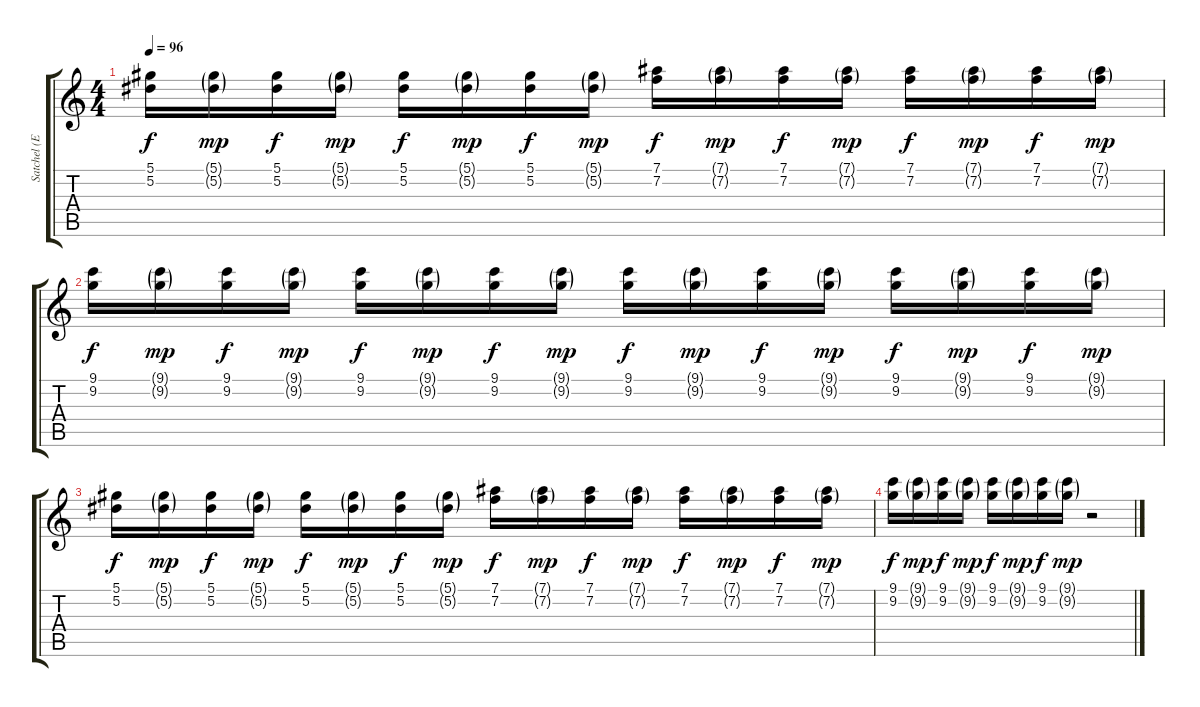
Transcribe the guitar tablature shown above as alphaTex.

\track ("Satchel (Extra)" "Satchel (E") {instrument electricguitarmuted}
\staff {score tabs}
\tuning (Eb4 Bb3 Gb3 Db3 Ab2 Eb2) {hide}
\ts (4 4)
\tempo 96
\clef g2
\ks c
(5.1 5.2).16{dy f volume 6 balance 8} (5.1{g} 5.2{g}).16{dy mp volume 6 balance 10} (5.1 5.2).16{dy f balance 5} (5.1{g} 5.2{g}).16{dy mp balance 12} (5.1 5.2).16{dy f balance 3} (5.1{g} 5.2{g}).16{dy mp balance 15} (5.1 5.2).16{dy f balance 0} (5.1{g} 5.2{g}).16{dy mp balance 16} (7.1 7.2).16{dy f volume 6 balance 8} (7.1{g} 7.2{g}).16{dy mp volume 5 balance 10} (7.1 7.2).16{dy f balance 5} (7.1{g} 7.2{g}).16{dy mp balance 12} (7.1 7.2).16{dy f balance 3} (7.1{g} 7.2{g}).16{dy mp balance 15} (7.1 7.2).16{dy f balance 0} (7.1{g} 7.2{g}).16{dy mp balance 16} |
(9.1 9.2).16{dy f volume 9 balance 8} (9.1{g} 9.2{g}).16{dy mp volume 0 balance 10} (9.1 9.2).16{dy f balance 5} (9.1{g} 9.2{g}).16{dy mp balance 12} (9.1 9.2).16{dy f balance 3} (9.1{g} 9.2{g}).16{dy mp balance 15} (9.1 9.2).16{dy f balance 0} (9.1{g} 9.2{g}).16{dy mp balance 16} (9.1 9.2).16{dy f balance 0} (9.1{g} 9.2{g}).16{dy mp balance 16} (9.1 9.2).16{dy f} (9.1{g} 9.2{g}).16{dy mp} (9.1 9.2).16{dy f} (9.1{g} 9.2{g}).16{dy mp} (9.1 9.2).16{dy f} (9.1{g} 9.2{g}).16{dy mp} |
(5.1 5.2).16{dy f volume 6 balance 8} (5.1{g} 5.2{g}).16{dy mp volume 6 balance 10} (5.1 5.2).16{dy f balance 5} (5.1{g} 5.2{g}).16{dy mp balance 12} (5.1 5.2).16{dy f balance 3} (5.1{g} 5.2{g}).16{dy mp balance 15} (5.1 5.2).16{dy f balance 0} (5.1{g} 5.2{g}).16{dy mp balance 16} (7.1 7.2).16{dy f volume 6 balance 8} (7.1{g} 7.2{g}).16{dy mp volume 5 balance 10} (7.1 7.2).16{dy f balance 5} (7.1{g} 7.2{g}).16{dy mp balance 12} (7.1 7.2).16{dy f balance 3} (7.1{g} 7.2{g}).16{dy mp balance 15} (7.1 7.2).16{dy f balance 0} (7.1{g} 7.2{g}).16{dy mp balance 16} |
(9.1 9.2).16{dy f volume 9 balance 8} (9.1{g} 9.2{g}).16{dy mp volume 0 balance 10} (9.1 9.2).16{dy f balance 5} (9.1{g} 9.2{g}).16{dy mp balance 12} (9.1 9.2).16{dy f balance 3} (9.1{g} 9.2{g}).16{dy mp balance 15} (9.1 9.2).16{dy f balance 0} (9.1{g} 9.2{g}).16{dy mp balance 16} r.2
